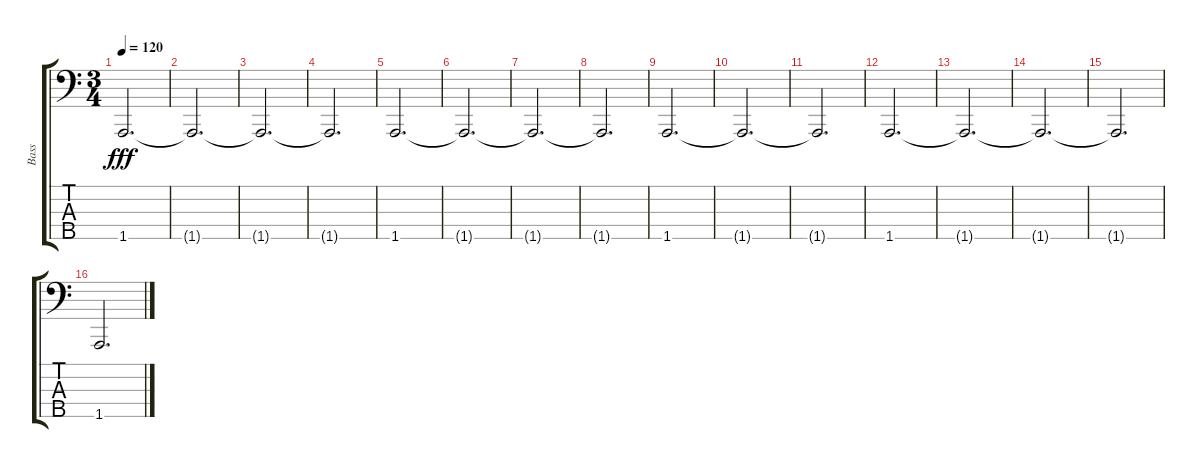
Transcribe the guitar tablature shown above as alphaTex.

\track ("Bass" "Bass") {instrument fretlessbass}
\staff {score tabs}
\tuning (F2 Db2 Ab1 Eb1 Ab0) {hide}
\ts (3 4)
\tempo 120
\clef f4
\ks c
1.5.2{d dy fff} |
1.5{t}.2{d} |
1.5{t}.2{d} |
1.5{t}.2{d} |
1.5.2{d} |
1.5{t}.2{d} |
1.5{t}.2{d} |
1.5{t}.2{d} |
1.5.2{d} |
1.5{t}.2{d} |
1.5{t}.2{d} |
1.5.2{d} |
1.5{t}.2{d} |
1.5{t}.2{d} |
1.5{t}.2{d} |
1.5.2{d}
